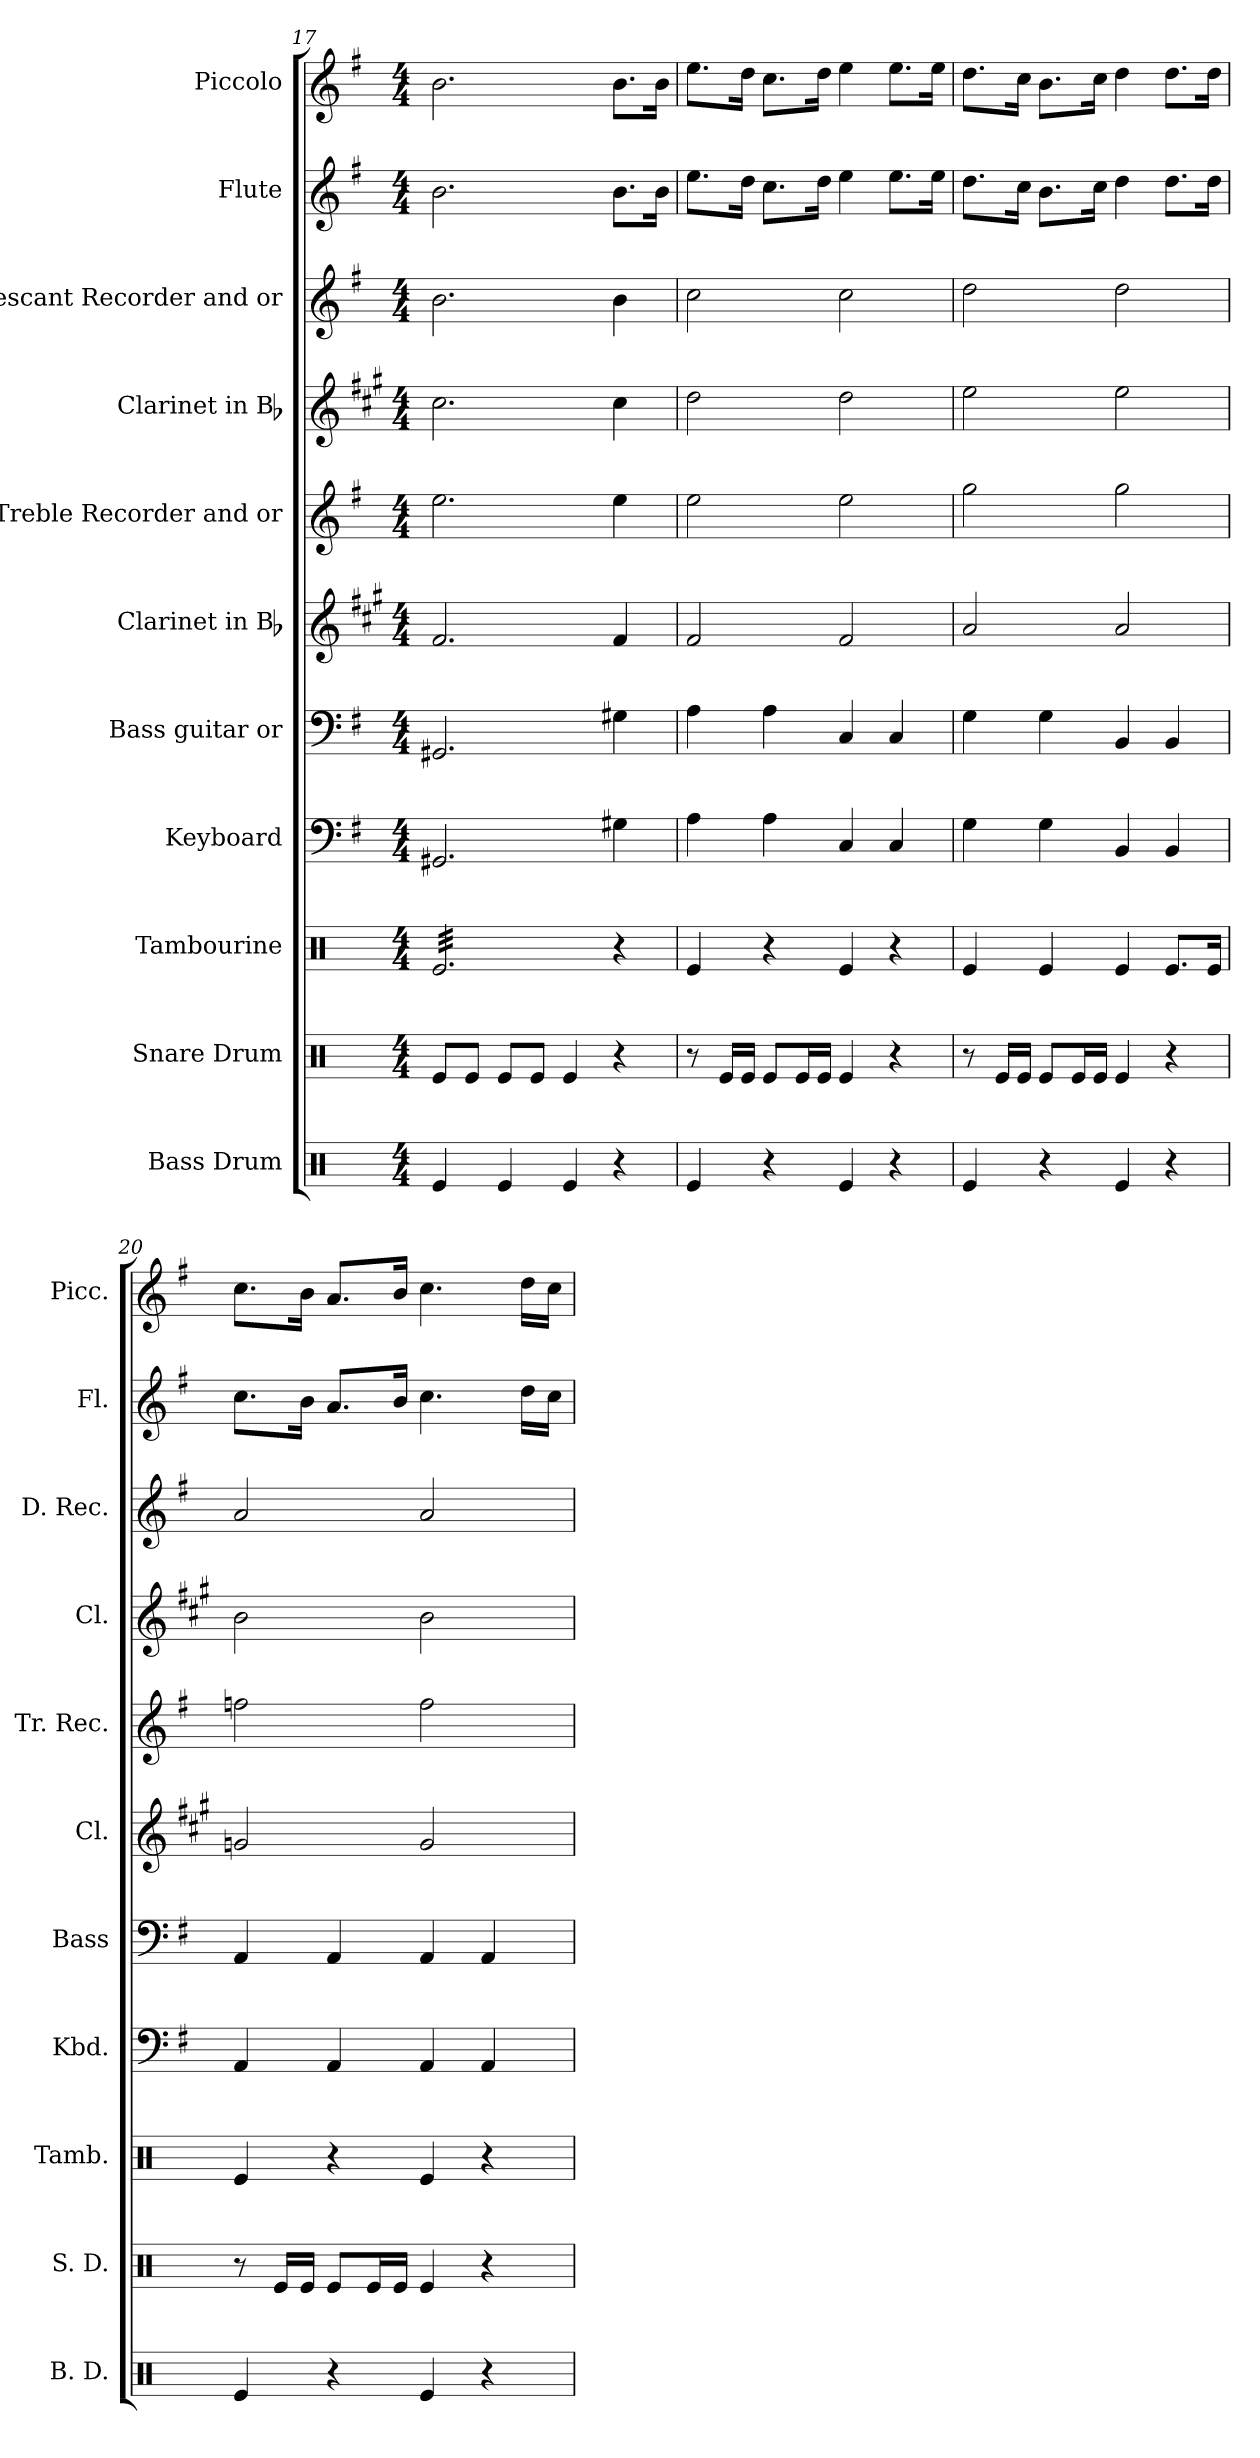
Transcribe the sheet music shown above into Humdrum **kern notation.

**kern	**kern	**kern	**kern	**kern	**kern	**kern	**kern	**kern	**kern	**kern
*part11	*part10	*part9	*part8	*part7	*part6	*part5	*part4	*part3	*part2	*part1
*staff11	*staff10	*staff9	*staff8	*staff7	*staff6	*staff5	*staff4	*staff3	*staff2	*staff1
*I"Bass Drum	*I"Snare Drum	*I"Tambourine	*I"Keyboard	*I"Bass guitar  or	*I"Clarinet in Bb	*I"Treble Recorder  and or	*I"Clarinet in Bb	*I"Descant Recorder   and or	*I"Flute	*I"Piccolo
*I'B. D.	*I'S. D.	*I'Tamb.	*I'Kbd.	*I'Bass	*I'Cl.	*I'Tr. Rec.	*I'Cl.	*I'D. Rec.	*I'Fl.	*I'Picc.
*clefX	*clefX	*clefX	*clefF4	*clefF4	*clefG2	*clefG2	*clefG2	*clefG2	*clefG2	*clefG2
*	*	*	*	*ITrd7c12	*ITrd1c2	*	*ITrd1c2	*ITrd-7c-12	*	*ITrd-7c-12
*k[]	*k[]	*k[]	*k[f#]	*k[f#]	*k[f#]	*k[f#]	*k[f#]	*k[f#]	*k[f#]	*k[f#]
*C:	*C:	*C:	*G:	*G:	*G:	*G:	*G:	*G:	*G:	*G:
*M4/4	*M4/4	*M4/4	*M4/4	*M4/4	*M4/4	*M4/4	*M4/4	*M4/4	*M4/4	*M4/4
=17	=17	=17	=17	=17	=17	=17	=17	=17	=17	=17
*	*	*	*^	*^	*	*	*	*	*	*
*	*	*tremolo	*	*	*	*	*	*	*	*	*	*
4Rei/	8Rei/L	32Rei/LLL	2.GG#Xi/	2.ryy	2.GGG#Xi/	2.ryy	2.ei/	2.eei\	2.bi\	2.bbi\	2.bi\	2.bbi\
.	.	32Rei/	.	.	.	.	.	.	.	.	.	.
.	.	32Rei/	.	.	.	.	.	.	.	.	.	.
.	.	32Rei/	.	.	.	.	.	.	.	.	.	.
.	8Rei/J	32Rei/	.	.	.	.	.	.	.	.	.	.
.	.	32Rei/	.	.	.	.	.	.	.	.	.	.
.	.	32Rei/	.	.	.	.	.	.	.	.	.	.
.	.	32Rei/	.	.	.	.	.	.	.	.	.	.
4Rei/	8Rei/L	32Rei/	.	.	.	.	.	.	.	.	.	.
.	.	32Rei/	.	.	.	.	.	.	.	.	.	.
.	.	32Rei/	.	.	.	.	.	.	.	.	.	.
.	.	32Rei/	.	.	.	.	.	.	.	.	.	.
.	8Rei/J	32Rei/	.	.	.	.	.	.	.	.	.	.
.	.	32Rei/	.	.	.	.	.	.	.	.	.	.
.	.	32Rei/	.	.	.	.	.	.	.	.	.	.
.	.	32Rei/	.	.	.	.	.	.	.	.	.	.
4Rei/	4Rei/	32Rei/	.	.	.	.	.	.	.	.	.	.
.	.	32Rei/	.	.	.	.	.	.	.	.	.	.
.	.	32Rei/	.	.	.	.	.	.	.	.	.	.
.	.	32Rei/	.	.	.	.	.	.	.	.	.	.
.	.	32Rei/	.	.	.	.	.	.	.	.	.	.
.	.	32Rei/	.	.	.	.	.	.	.	.	.	.
.	.	32Rei/	.	.	.	.	.	.	.	.	.	.
.	.	32Rei/JJJ	.	.	.	.	.	.	.	.	.	.
*	*	*Xtremolo	*	*	*	*	*	*	*	*	*	*
4r	4r	4r	4ryy	4G#Xi\	4ryy	4GG#Xi\	4ei/	4eei\	4bi\	4bbi\	8.bi\L	8.bbi\L
.	.	.	.	.	.	.	.	.	.	.	16bi\Jk	16bbi\Jk
*	*	*	*v	*v	*	*	*	*	*	*	*	*
*	*	*	*	*v	*v	*	*	*	*	*	*
!!LO:LB:g=z
=18	=18	=18	=18	=18	=18	=18	=18	=18	=18	=18
4Rei/	8r	4Rei/	4Ai\	4AAi\	2ei/	2eei\	2cci\	2ccci\	8.eei\L	8.eeei\L
.	16Rei/LL	.	.	.	.	.	.	.	.	.
.	16Rei/JJ	.	.	.	.	.	.	.	16ddi\Jk	16dddi\Jk
4r	8Rei/L	4r	4Ai\	4AAi\	.	.	.	.	8.cci\L	8.ccci\L
.	16Rei/L	.	.	.	.	.	.	.	.	.
.	16Rei/JJ	.	.	.	.	.	.	.	16ddi\Jk	16dddi\Jk
4Rei/	4Rei/	4Rei/	4Ci/	4CCi/	2ei/	2eei\	2cci\	2ccci\	4eei\	4eeei\
4r	4r	4r	4Ci/	4CCi/	.	.	.	.	8.eei\L	8.eeei\L
.	.	.	.	.	.	.	.	.	16eei\Jk	16eeei\Jk
=19	=19	=19	=19	=19	=19	=19	=19	=19	=19	=19
4Rei/	8r	4Rei/	4Gi\	4GGi\	2gi/	2ggi\	2ddi\	2dddi\	8.ddi\L	8.dddi\L
.	16Rei/LL	.	.	.	.	.	.	.	.	.
.	16Rei/JJ	.	.	.	.	.	.	.	16cci\Jk	16ccci\Jk
4r	8Rei/L	4Rei/	4Gi\	4GGi\	.	.	.	.	8.bi\L	8.bbi\L
.	16Rei/L	.	.	.	.	.	.	.	.	.
.	16Rei/JJ	.	.	.	.	.	.	.	16cci\Jk	16ccci\Jk
4Rei/	4Rei/	4Rei/	4BBi/	4BBBi/	2gi/	2ggi\	2ddi\	2dddi\	4ddi\	4dddi\
4r	4r	8.Rei/L	4BBi/	4BBBi/	.	.	.	.	8.ddi\L	8.dddi\L
.	.	16Rei/Jk	.	.	.	.	.	.	16ddi\Jk	16dddi\Jk
=20	=20	=20	=20	=20	=20	=20	=20	=20	=20	=20
4Rei/	8r	4Rei/	4AAi/	4AAAi/	2fni/	2ffni\	2ai\	2aai/	8.cci\L	8.ccci\L
.	16Rei/LL	.	.	.	.	.	.	.	.	.
.	16Rei/JJ	.	.	.	.	.	.	.	16bi\Jk	16bbi\Jk
4r	8Rei/L	4r	4AAi/	4AAAi/	.	.	.	.	8.ai/L	8.aai/L
.	16Rei/L	.	.	.	.	.	.	.	.	.
.	16Rei/JJ	.	.	.	.	.	.	.	16bi/Jk	16bbi/Jk
4Rei/	4Rei/	4Rei/	4AAi/	4AAAi/	2fi/	2ffi\	2ai\	2aai/	4.cci\	4.ccci\
4r	4r	4r	4AAi/	4AAAi/	.	.	.	.	.	.
.	.	.	.	.	.	.	.	.	16ddi\LL	16dddi\LL
.	.	.	.	.	.	.	.	.	16cci\JJ	16ccci\JJ
=	=	=	=	=	=	=	=	=	=	=
*-	*-	*-	*-	*-	*-	*-	*-	*-	*-	*-
